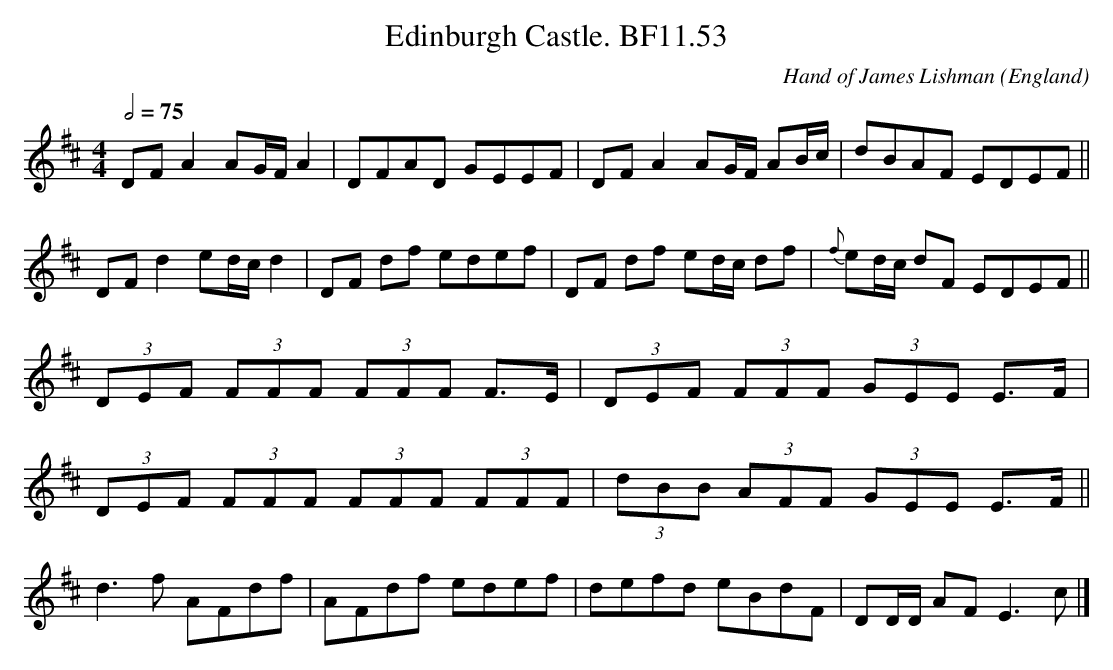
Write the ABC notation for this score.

X:1
T:Edinburgh Castle. BF11.53
C:Hand of James Lishman
M:4/4
O:England
Q:1/2=75
K:D
DFA2AG/F/A2|DFAD GEEF|DFA2AG/F/ AB/c/|dBAF EDEF||!
DFd2ed/c/d2|DF df edef|DF df ed/c/ df|{f}ed/c/ dF EDEF||!
(3DEF (3FFF (3FFF F>E|(3DEF (3FFF (3GEE E>F|!
(3DEF (3FFF (3FFF (3FFF|(3dBB (3AFF (3GEE E>F||!
d3f AFdf|AFdf edef|defd eBdF|DD/D/ AFE3c|]
